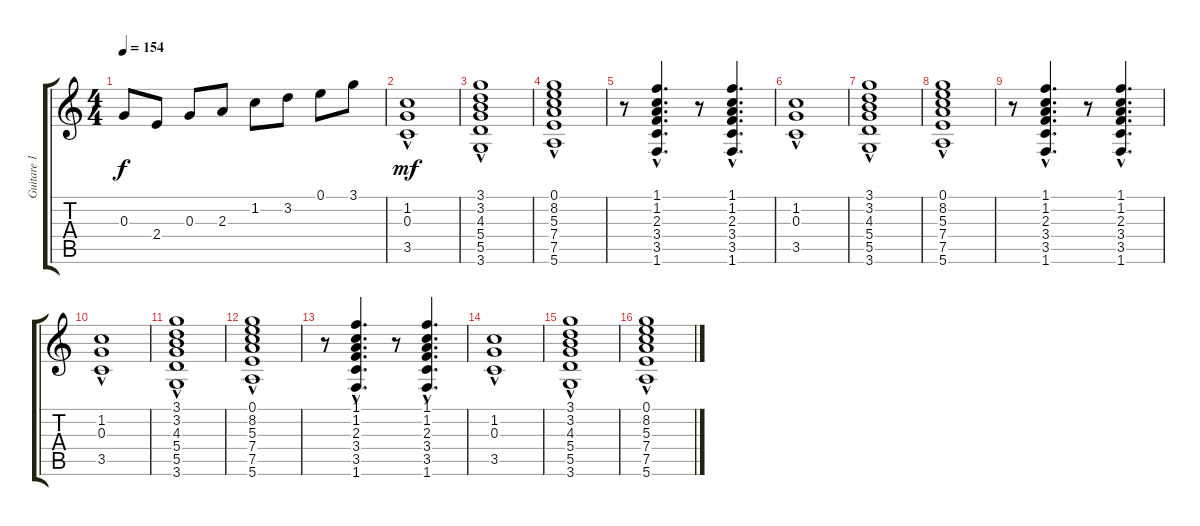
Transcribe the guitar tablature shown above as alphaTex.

\track ("Guitare 1" "Guitare 1") {instrument electricguitarmuted}
\staff {score tabs}
\tuning (E4 B3 G3 D3 A2 E2) {hide}
\ts (4 4)
\tempo 154
\clef g2
\ks c
0.3.8{dy f} 2.4.8 0.3.8 2.3.8 1.2.8 3.2.8 0.1.8 3.1.8 |
(1.2 0.3{hac} 3.5).1{dy mf} |
(3.1 3.2 4.3 5.4 5.5{hac} 3.6).1 |
(0.1 8.2 5.3 7.4 7.5{hac} 5.6).1 |
r.8 (1.1{hac} 1.2{hac} 2.3{hac} 3.4{hac} 3.5{hac} 1.6{hac}).4{d} r.8 (1.1{hac} 1.2{hac} 2.3{hac} 3.4{hac} 3.5{hac} 1.6{hac}).4{d} |
(1.2 0.3{hac} 3.5).1 |
(3.1 3.2 4.3 5.4 5.5{hac} 3.6).1 |
(0.1 8.2 5.3 7.4 7.5{hac} 5.6).1 |
r.8 (1.1{hac} 1.2{hac} 2.3{hac} 3.4{hac} 3.5{hac} 1.6{hac}).4{d} r.8 (1.1{hac} 1.2{hac} 2.3{hac} 3.4{hac} 3.5{hac} 1.6{hac}).4{d} |
(1.2 0.3{hac} 3.5).1 |
(3.1 3.2 4.3 5.4 5.5{hac} 3.6).1 |
(0.1 8.2 5.3 7.4 7.5{hac} 5.6).1 |
r.8 (1.1{hac} 1.2{hac} 2.3{hac} 3.4{hac} 3.5{hac} 1.6{hac}).4{d} r.8 (1.1{hac} 1.2{hac} 2.3{hac} 3.4{hac} 3.5{hac} 1.6{hac}).4{d} |
(1.2 0.3{hac} 3.5).1 |
(3.1 3.2 4.3 5.4 5.5{hac} 3.6).1 |
(0.1 8.2 5.3 7.4 7.5{hac} 5.6).1
